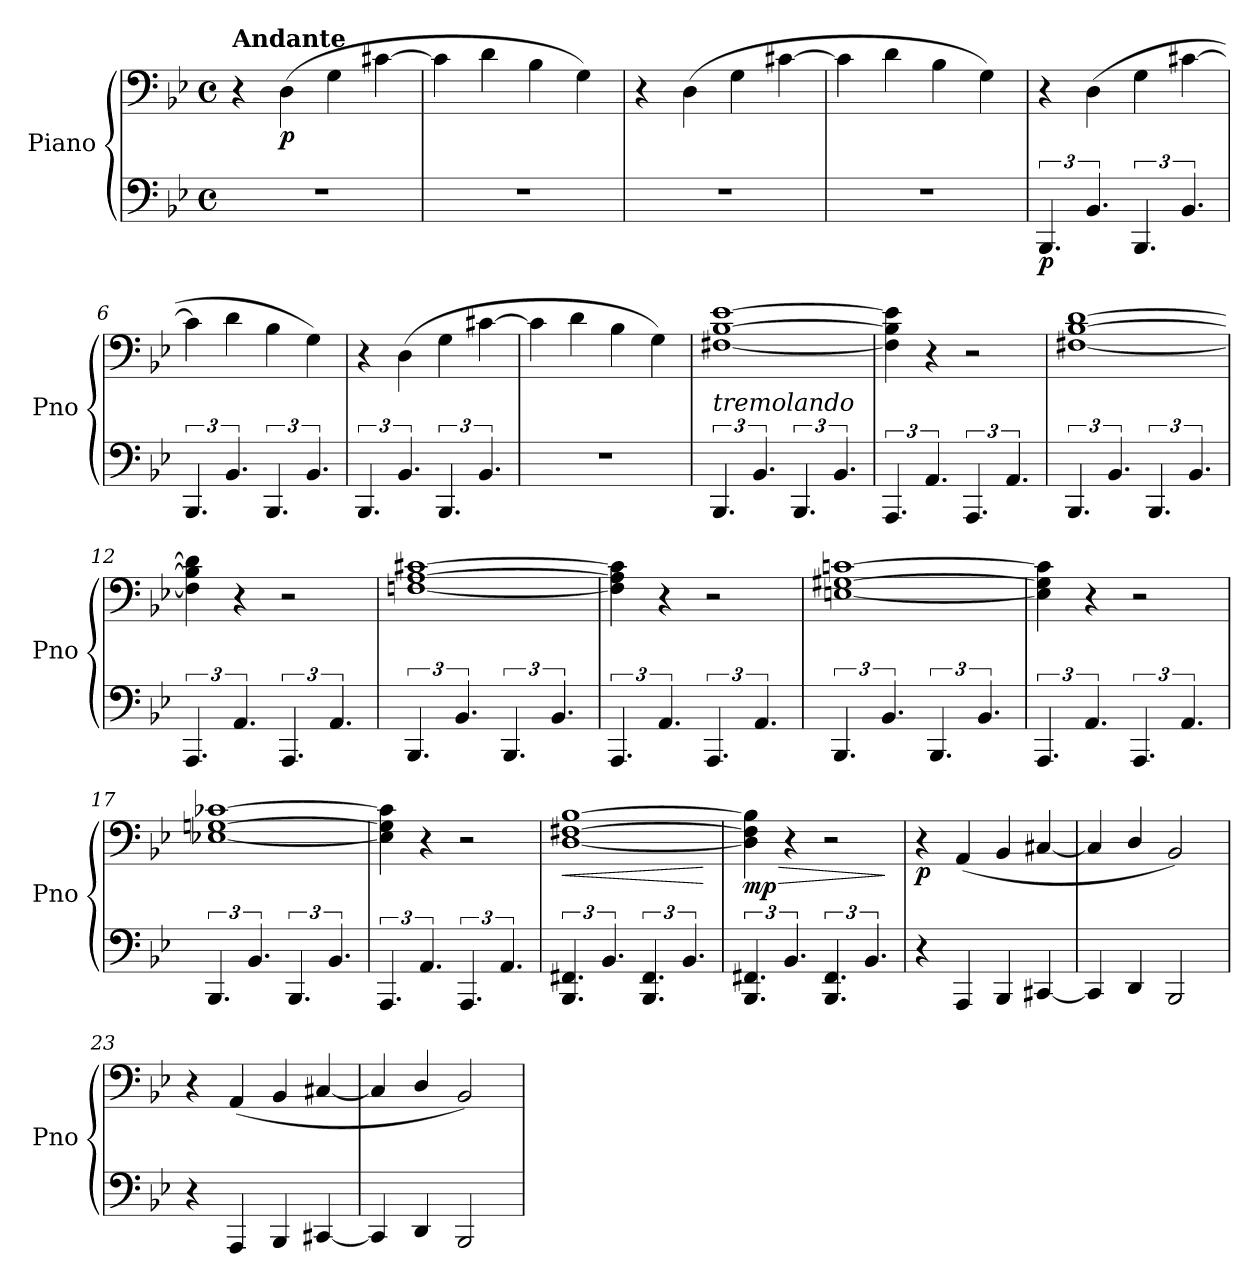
**kern	**kern	**dynam
*part1	*part1	*part1
*staff2	*staff1	*staff1/2
*I"Piano	*	*
*I'Pno	*	*
*clefF4	*clefF4	*
*k[b-e-]	*k[b-e-]	*
*M4/4	*M4/4	*
*met(c)	*met(c)	*
=1	=1	=1
!	!LO:TX:a:B:t=Andante	!
1r	4r	.
!	!	!LO:DY:b
.	(>4D\	p
.	4G\	.
.	[4c#X\	.
=2	=2	=2
1r	4c#\]	.
.	4d\	.
.	4B-\	.
.	4G\)	.
=3	=3	=3
1r	4r	.
.	(>4D\	.
.	4G\	.
.	[4c#X\	.
=4	=4	=4
1r	4c#\]	.
.	4d\	.
.	4B-\	.
.	4G\)	.
=5	=5	=5
!	!	!LO:DY:b=2
6.BBB-/	4r	p
6.BB-/	(>4D\	.
6.BBB-/	4G\	.
6.BB-/	[4c#X\	.
=6	=6	=6
6.BBB-/	4c#\]	.
6.BB-/	4d\	.
6.BBB-/	4B-\	.
6.BB-/	4G\)	.
=7	=7	=7
6.BBB-/	4r	.
6.BB-/	(>4D\	.
6.BBB-/	4G\	.
6.BB-/	[4c#X\	.
!!LO:LB:g=z
=8	=8	=8
1r	4c#\]	.
.	4d\	.
.	4B-\	.
.	4G\)	.
=9	=9	=9
!LO:TX:a:i:t=tremolando	!	!
6.BBB-/	[1F#X [1B- [1e-	.
6.BB-/	.	.
6.BBB-/	.	.
6.BB-/	.	.
=10	=10	=10
6.AAA/	4F#\] 4B-\] 4e-\]	.
6.AA/	4r	.
6.AAA/	2r	.
6.AA/	.	.
=11	=11	=11
6.BBB-/	[1F#X [1B- [1d	.
6.BB-/	.	.
6.BBB-/	.	.
6.BB-/	.	.
=12	=12	=12
6.AAA/	4F#\] 4B-\] 4d\]	.
6.AA/	4r	.
6.AAA/	2r	.
6.AA/	.	.
=13	=13	=13
6.BBB-/	[1Fn [1A [1c#X	.
6.BB-/	.	.
6.BBB-/	.	.
6.BB-/	.	.
=14	=14	=14
6.AAA/	4F\] 4A\] 4c#\]	.
6.AA/	4r	.
6.AAA/	2r	.
6.AA/	.	.
=15	=15	=15
6.BBB-/	[1En [1G#X [1cn	.
6.BB-/	.	.
6.BBB-/	.	.
6.BB-/	.	.
!!LO:LB:g=z
=16	=16	=16
6.AAA/	4E\] 4G#\] 4c\]	.
6.AA/	4r	.
6.AAA/	2r	.
6.AA/	.	.
=17	=17	=17
6.BBB-/	[1E-X [1Gn [1c-X	.
6.BB-/	.	.
6.BBB-/	.	.
6.BB-/	.	.
=18	=18	=18
6.AAA/	4E-\] 4G\] 4c-\]	.
6.AA/	4r	.
6.AAA/	2r	.
6.AA/	.	.
=19	=19	=19
!	!	!LO:HP:b
6.BBB-/ 6.FF#X/	[1D [1F#X [1B-	<
6.BB-/	.	.
6.BBB-/ 6.FF#/	.	.
6.BB-/	.	.
.	.	[
=20	=20	=20
!	!	!LO:HP:b
!	!	!LO:DY:n=1:b
6.BBB-/ 6.FF#X/	4D\] 4F#\] 4B-\]	> mp
6.BB-/	4r	.
6.BBB-/ 6.FF#/	2r	.
6.BB-/	.	.
.	.	]
=21	=21	=21
!	!	!LO:DY:b
4r	4r	p
4AAA/	(>4AA/	.
4BBB-/	4BB-/	.
[4CC#X/	[4C#X/	.
=22	=22	=22
4CC#/]	4C#/]	.
4DD/	4D/	.
2BBB-/	2BB-/)	.
!!LO:LB:g=z
=23	=23	=23
4r	4r	.
4AAA/	(>4AA/	.
4BBB-/	4BB-/	.
[4CC#X/	[4C#X/	.
=24	=24	=24
4CC#/]	4C#/]	.
4DD/	4D/	.
2BBB-/	2BB-/)	.
=	=	=
*-	*-	*-
